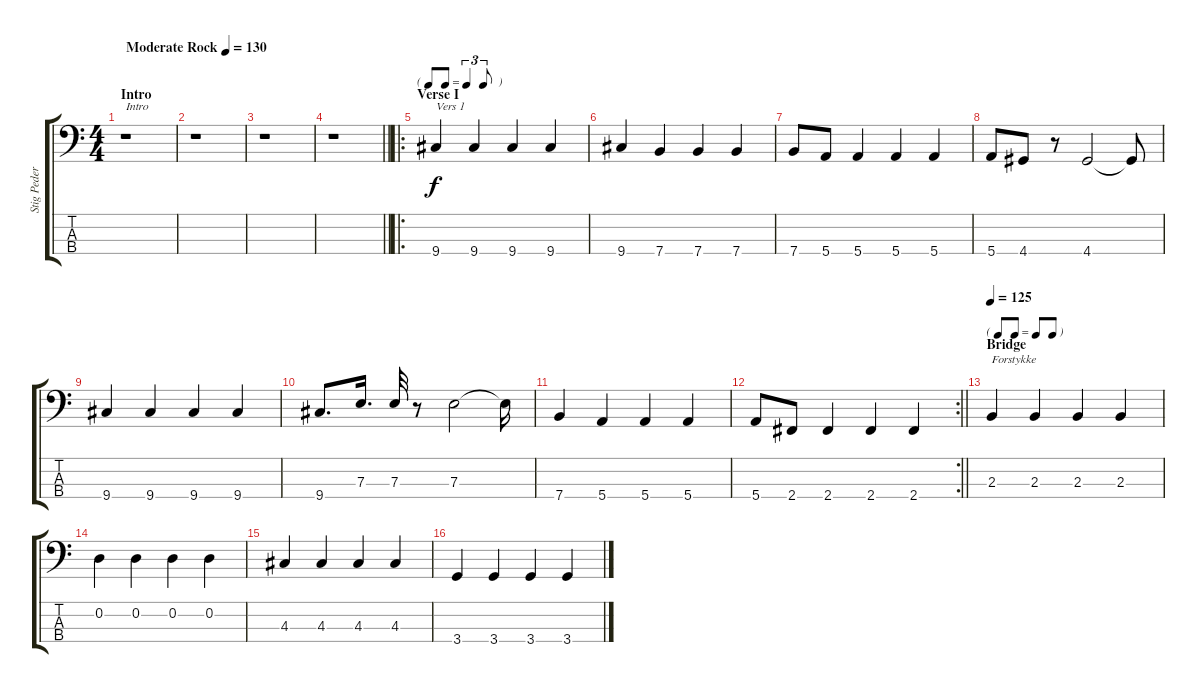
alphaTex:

\track ("Stig Pedersen (Bas)" "Stig Peder") {instrument electricbasspick}
\staff {score tabs}
\tuning (G2 D2 A1 E1) {hide}
\ts (4 4)
\section ("" "Intro")
\tempo (130 "Moderate Rock")
\clef f4
\ks c
r.1{txt "Intro" dy f instrument electricbasspick} |
r.1 |
r.1 |
\barLineRight lightlight
r.1 |
\ro
\tf triplet8th
\section ("" "Verse I")
9.4.4{txt "Vers 1"} 9.4.4 9.4.4 9.4.4 |
9.4.4 7.4.4 7.4.4 7.4.4 |
7.4.8 5.4.8 5.4.4 5.4.4 5.4.4 |
5.4.8 4.4.8 r.8 4.4.2 4.4{t}.8 |
9.4.4 9.4.4 9.4.4 9.4.4 |
9.4.8{d} 7.3.16{d beam Up} 7.3.32{beam Up} r.8 7.3.2 7.3{t}.16 |
7.4.4 5.4.4 5.4.4 5.4.4 |
\rc 2
\barLineRight lightlight
5.4.8 2.4.8 2.4.4 2.4.4 2.4.4 |
\tf none
\section ("" "Bridge")
\tempo 125
2.3.4{txt "Forstykke"} 2.3.4 2.3.4 2.3.4 |
0.2.4 0.2.4 0.2.4 0.2.4 |
4.3.4 4.3.4 4.3.4 4.3.4 |
3.4.4 3.4.4 3.4.4 3.4.4
